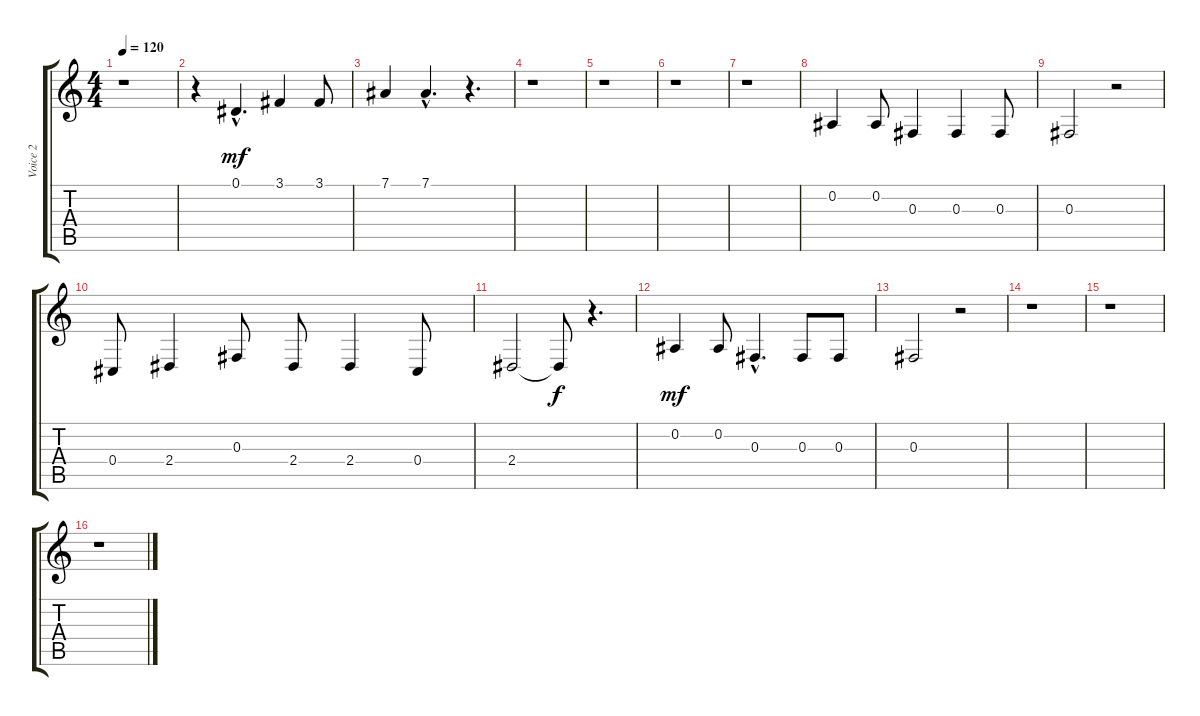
\track ("Voice 2" "Voice 2") {instrument tenorsax}
\staff {score tabs}
\tuning (Eb4 Bb3 Gb3 Db3 Ab2 Eb2) {hide}
\ts (4 4)
\tempo 120
\clef g2
\ks c
r.1{dy f} |
r.4 0.1{hac}.4{d dy mf} 3.1.4 3.1.8 |
7.1.4 7.1{hac}.4{d} r.4{d} |
r.1 |
r.1 |
r.1 |
r.1 |
0.2.4 0.2.8 0.3.4 0.3.4 0.3.8 |
0.3.2 r.2 |
0.4.8 2.4.4 0.3.8 2.4.8 2.4.4 0.4.8 |
2.4.2 2.4{t}.8{dy f} r.4{d} |
0.2.4{dy mf} 0.2.8 0.3{hac}.4{d} 0.3.8 0.3.8 |
0.3.2 r.2 |
r.1 |
r.1 |
r.1
